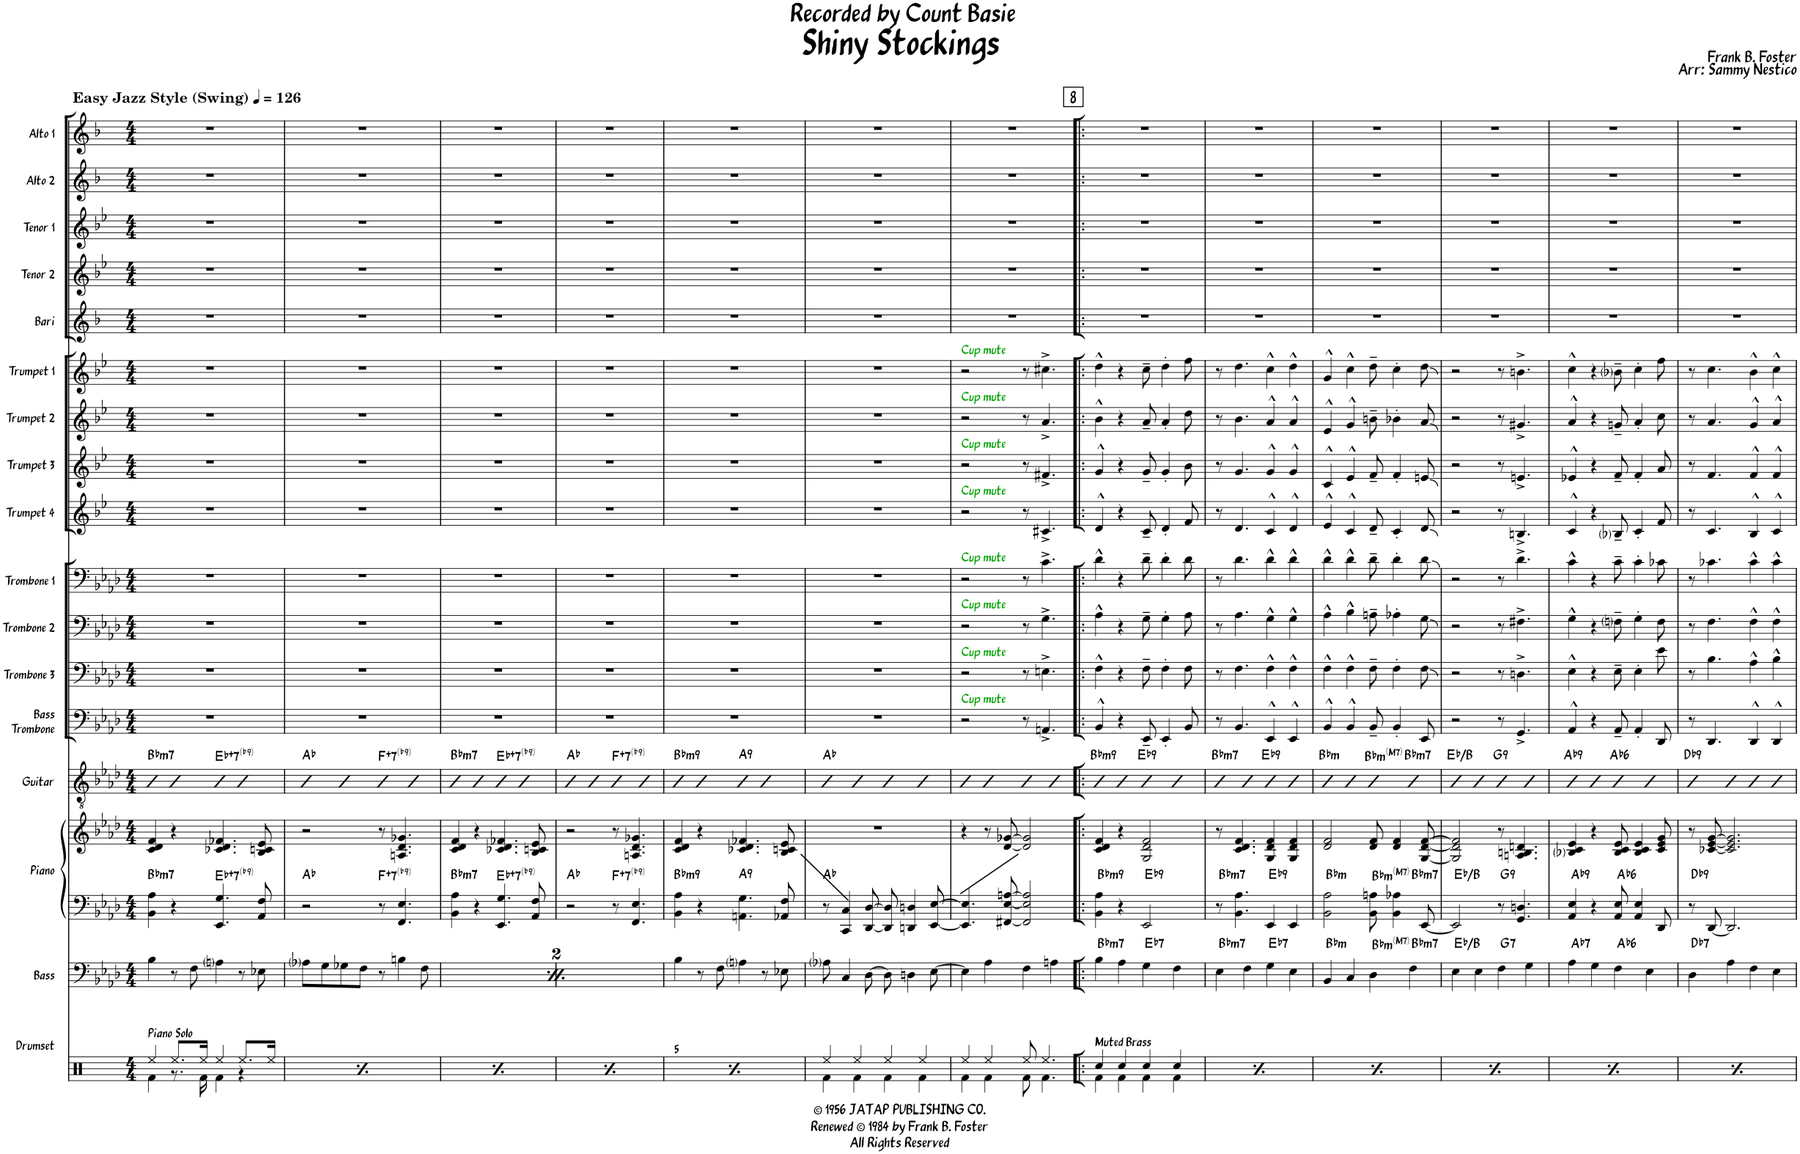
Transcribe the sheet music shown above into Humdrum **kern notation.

**kern	**kern	**kern	**harte	**kern	**kern	**harte	**kern	**harte	**kern	**kern	**kern	**kern	**kern	**kern	**kern	**kern	**kern	**kern	**kern	**kern	**kern
*part17	*part17	*part16	*part16	*part15	*part15	*part15	*part14	*part14	*part13	*part12	*part11	*part10	*part9	*part8	*part7	*part6	*part5	*part4	*part3	*part2	*part1
*staff19	*staff18	*staff17	*	*staff16	*staff15	*	*staff14	*	*staff13	*staff12	*staff11	*staff10	*staff9	*staff8	*staff7	*staff6	*staff5	*staff4	*staff3	*staff2	*staff1
*I"Drumset	*	*I"Bass	*	*I"Piano	*	*	*I"Guitar	*	*I"Bass Trombone	*I"Trombone 3	*I"Trombone 2	*I"Trombone 1	*I"Trumpet 4	*I"Trumpet 3	*I"Trumpet 2	*I"Trumpet 1	*I"Bari	*I"Tenor 2	*I"Tenor 1	*I"Alto 2	*I"Alto 1
*I'D. Set	*	*I'Bass	*	*I'Pno.	*	*	*	*	*I'B. Tbn.	*I'Tbn. 3	*I'Tbn. 2	*I'Tbn. 1	*I'Tpt 4	*I'Tpt 3	*	*I'Tpt 1	*	*	*	*	*
*	*stria1	*	*	*	*	*	*	*	*	*	*	*	*	*	*	*	*	*	*	*	*
*clefX	*clefX	*clefF4	*	*clefF4	*clefG2	*	*clefGv2	*	*clefF4	*clefF4	*clefF4	*clefF4	*clefG2	*clefG2	*clefG2	*clefG2	*clefG2	*clefG2	*clefG2	*clefG2	*clefG2
*	*	*Trd7c12	*	*	*	*	*	*	*	*	*	*	*Trd1c2	*Trd1c2	*Trd1c2	*Trd1c2	*Trd12c21	*Trd8c14	*Trd8c14	*Trd5c9	*Trd5c9
*k[]	*k[]	*k[b-e-a-d-]	*	*k[b-e-a-d-]	*k[b-e-a-d-]	*	*k[b-e-a-d-]	*	*k[b-e-a-d-]	*k[b-e-a-d-]	*k[b-e-a-d-]	*k[b-e-a-d-]	*k[b-e-]	*k[b-e-]	*k[b-e-]	*k[b-e-]	*k[b-]	*k[b-e-]	*k[b-e-]	*k[b-]	*k[b-]
*M4/4	*M4/4	*M4/4	*	*M4/4	*M4/4	*	*M4/4	*	*M4/4	*M4/4	*M4/4	*M4/4	*M4/4	*M4/4	*M4/4	*M4/4	*M4/4	*M4/4	*M4/4	*M4/4	*M4/4
*MM126	*MM126	*MM126	*	*MM126	*MM126	*	*MM126	*	*MM126	*MM126	*MM126	*MM126	*MM126	*MM126	*MM126	*MM126	*MM126	*MM126	*MM126	*MM126	*MM126
=1	=1	=1	=1	=1	=1	=1	=1	=1	=1	=1	=1	=1	=1	=1	=1	=1	=1	=1	=1	=1	=1
*^	*	*	*	*	*	*	*	*	*	*	*	*	*	*	*	*	*	*	*	*	*
!	!	!	!	!	!	!	!	!	!	!	!	!	!	!	!	!	!	!	!	!	!	!LO:TX:a:B:t=Easy Jazz Style (Swing)
!LO:TX:a:t=Piano Solo	!	!	!	!	!	!	!LO:H:kt=m7	!	!LO:H:kt=m7	!	!	!	!	!	!	!	!	!	!	!	!	!
4Ree/	4Rf\	1r	4B-\	.	4BB-\ 4A-\	4c/ 4d-/ 4f/	Bb:min7	4B-	Bb:min7	1r	1r	1r	1r	1r	1r	1r	1r	1r	1r	1r	1r	1r
8.Ree/L	8.r	.	8r	.	4r	4r	.	4B-	.	.	.	.	.	.	.	.	.	.	.	.	.	.
.	.	.	8F\	.	.	.	.	.	.	.	.	.	.	.	.	.	.	.	.	.	.	.
16Ree/Jk	16Rf\	.	.	.	.	.	.	.	.	.	.	.	.	.	.	.	.	.	.	.	.	.
!	!	!	!	!	!	!	!LO:H:kt=7	!	!LO:H:kt=7	!	!	!	!	!	!	!	!	!	!	!	!	!
4Ree/	4Rf\	.	4Ani\	.	4.EE-/ 4.G/	4.c-X/ 4.d-/ 4.f-X/	Eb:aug(b7,b9)	4B-	Eb:aug(b7,b9)	.	.	.	.	.	.	.	.	.	.	.	.	.
8.Ree/L	4r	.	8r	.	.	.	.	4B-	.	.	.	.	.	.	.	.	.	.	.	.	.	.
.	.	.	8E-X\	.	8AA-/ 8F/	8B-/ 8cn/ 8e-/	.	.	.	.	.	.	.	.	.	.	.	.	.	.	.	.
16Ree/Jk	.	.	.	.	.	.	.	.	.	.	.	.	.	.	.	.	.	.	.	.	.	.
=2	=2	=2	=2	=2	=2	=2	=2	=2	=2	=2	=2	=2	=2	=2	=2	=2	=2	=2	=2	=2	=2	=2
!LO:TX:a:t=Piano Solo	!	!	!	!	!	!	!	!	!	!	!	!	!	!	!	!	!	!	!	!	!	!
4Ree/	4Rf\	1r	8A-i\L	.	2r	2r	Ab:maj	4B-	Ab:maj	1r	1r	1r	1r	1r	1r	1r	1r	1r	1r	1r	1r	1r
.	.	.	8G\	.	.	.	.	.	.	.	.	.	.	.	.	.	.	.	.	.	.	.
8.Ree/L	8.r	.	8G-X\	.	.	.	.	4B-	.	.	.	.	.	.	.	.	.	.	.	.	.	.
.	.	.	8F\J	.	.	.	.	.	.	.	.	.	.	.	.	.	.	.	.	.	.	.
16Ree/Jk	16Rf\	.	.	.	.	.	.	.	.	.	.	.	.	.	.	.	.	.	.	.	.	.
!	!	!	!	!	!	!	!LO:H:kt=7	!	!LO:H:kt=7	!	!	!	!	!	!	!	!	!	!	!	!	!
4Ree/	4Rf\	.	8r	.	8r	8r	F:aug(b7,b9)	4B-	F:aug(b7,b9)	.	.	.	.	.	.	.	.	.	.	.	.	.
.	.	.	4Bn\	.	4.FF/ 4.E-/	4.An/ 4.d-/ 4.g-X/	.	.	.	.	.	.	.	.	.	.	.	.	.	.	.	.
8.Ree/L	4r	.	.	.	.	.	.	4B-	.	.	.	.	.	.	.	.	.	.	.	.	.	.
.	.	.	8F\	.	.	.	.	.	.	.	.	.	.	.	.	.	.	.	.	.	.	.
16Ree/Jk	.	.	.	.	.	.	.	.	.	.	.	.	.	.	.	.	.	.	.	.	.	.
=3	=3	=3	=3	=3	=3	=3	=3	=3	=3	=3	=3	=3	=3	=3	=3	=3	=3	=3	=3	=3	=3	=3
!LO:TX:a:t=Piano Solo	!	!	!	!	!	!	!LO:H:kt=m7	!	!LO:H:kt=m7	!	!	!	!	!	!	!	!	!	!	!	!	!
4Ree/	4Rf\	1r	4B-\	.	4BB-\ 4A-\	4c/ 4d-/ 4f/	Bb:min7	4B-	Bb:min7	1r	1r	1r	1r	1r	1r	1r	1r	1r	1r	1r	1r	1r
8.Ree/L	8.r	.	8r	.	4r	4r	.	4B-	.	.	.	.	.	.	.	.	.	.	.	.	.	.
.	.	.	8F\	.	.	.	.	.	.	.	.	.	.	.	.	.	.	.	.	.	.	.
16Ree/Jk	16Rf\	.	.	.	.	.	.	.	.	.	.	.	.	.	.	.	.	.	.	.	.	.
!	!	!	!	!	!	!	!LO:H:kt=7	!	!LO:H:kt=7	!	!	!	!	!	!	!	!	!	!	!	!	!
4Ree/	4Rf\	.	4Ani\	.	4.EE-/ 4.G/	4.c-X/ 4.d-/ 4.f-X/	Eb:aug(b7,b9)	4B-	Eb:aug(b7,b9)	.	.	.	.	.	.	.	.	.	.	.	.	.
8.Ree/L	4r	.	8r	.	.	.	.	4B-	.	.	.	.	.	.	.	.	.	.	.	.	.	.
.	.	.	8E-X\	.	8AA-/ 8F/	8B-/ 8cn/ 8e-/	.	.	.	.	.	.	.	.	.	.	.	.	.	.	.	.
16Ree/Jk	.	.	.	.	.	.	.	.	.	.	.	.	.	.	.	.	.	.	.	.	.	.
=4	=4	=4	=4	=4	=4	=4	=4	=4	=4	=4	=4	=4	=4	=4	=4	=4	=4	=4	=4	=4	=4	=4
!LO:TX:a:t=Piano Solo	!	!	!	!	!	!	!	!	!	!	!	!	!	!	!	!	!	!	!	!	!	!
4Ree/	4Rf\	1r	8A-i\L	.	2r	2r	Ab:maj	4B-	Ab:maj	1r	1r	1r	1r	1r	1r	1r	1r	1r	1r	1r	1r	1r
.	.	.	8G\	.	.	.	.	.	.	.	.	.	.	.	.	.	.	.	.	.	.	.
8.Ree/L	8.r	.	8G-X\	.	.	.	.	4B-	.	.	.	.	.	.	.	.	.	.	.	.	.	.
.	.	.	8F\J	.	.	.	.	.	.	.	.	.	.	.	.	.	.	.	.	.	.	.
16Ree/Jk	16Rf\	.	.	.	.	.	.	.	.	.	.	.	.	.	.	.	.	.	.	.	.	.
!	!	!	!	!	!	!	!LO:H:kt=7	!	!LO:H:kt=7	!	!	!	!	!	!	!	!	!	!	!	!	!
4Ree/	4Rf\	.	8r	.	8r	8r	F:aug(b7,b9)	4B-	F:aug(b7,b9)	.	.	.	.	.	.	.	.	.	.	.	.	.
.	.	.	4Bn\	.	4.FF/ 4.E-/	4.An/ 4.d-/ 4.g-X/	.	.	.	.	.	.	.	.	.	.	.	.	.	.	.	.
8.Ree/L	4r	.	.	.	.	.	.	4B-	.	.	.	.	.	.	.	.	.	.	.	.	.	.
.	.	.	8F\	.	.	.	.	.	.	.	.	.	.	.	.	.	.	.	.	.	.	.
16Ree/Jk	.	.	.	.	.	.	.	.	.	.	.	.	.	.	.	.	.	.	.	.	.	.
=5	=5	=5	=5	=5	=5	=5	=5	=5	=5	=5	=5	=5	=5	=5	=5	=5	=5	=5	=5	=5	=5	=5
!LO:TX:a:t=Piano Solo	!	!	!	!	!	!	!LO:H:kt=m9	!	!LO:H:kt=m9	!	!	!	!	!	!	!	!	!	!	!	!	!
4Ree/	4Rf\	1r	4B-\	.	4BB-\ 4A-\	4c/ 4d-/ 4f/	Bb:min9	4B-	Bb:min9	1r	1r	1r	1r	1r	1r	1r	1r	1r	1r	1r	1r	1r
8.Ree/L	8.r	.	8r	.	4r	4r	.	4B-	.	.	.	.	.	.	.	.	.	.	.	.	.	.
.	.	.	8F\	.	.	.	.	.	.	.	.	.	.	.	.	.	.	.	.	.	.	.
16Ree/Jk	16Rf\	.	.	.	.	.	.	.	.	.	.	.	.	.	.	.	.	.	.	.	.	.
!	!	!	!	!	!	!	!LO:H:kt=9	!	!LO:H:kt=9	!	!	!	!	!	!	!	!	!	!	!	!	!
4Ree/	4Rf\	.	4Ani\	.	4.AAn\ 4.G\	4.c-X/ 4.d-/ 4.f-X/	A:9	4B-	A:9	.	.	.	.	.	.	.	.	.	.	.	.	.
8.Ree/L	4r	.	8r	.	.	.	.	4B-	.	.	.	.	.	.	.	.	.	.	.	.	.	.
.	.	.	8E-X\	.	8AA-X/ 8F/	8B-/ 8cn/ 8e-/	.	.	.	.	.	.	.	.	.	.	.	.	.	.	.	.
16Ree/Jk	.	.	.	.	.	.	.	.	.	.	.	.	.	.	.	.	.	.	.	.	.	.
=6	=6	=6	=6	=6	=6	=6	=6	=6	=6	=6	=6	=6	=6	=6	=6	=6	=6	=6	=6	=6	=6	=6
4Ree/	4Rf\	1r	8A-i\	.	8r	1r	Ab:maj	4B-	Ab:maj	1r	1r	1r	1r	1r	1r	1r	1r	1r	1r	1r	1r	1r
.	.	.	4C/	.	4CC/ 4C/	.	.	.	.	.	.	.	.	.	.	.	.	.	.	.	.	.
4Ree/	4Rf\	.	.	.	.	.	.	4B-	.	.	.	.	.	.	.	.	.	.	.	.	.	.
.	.	.	[8D-\	.	[8DD-/ [8D-/	.	.	.	.	.	.	.	.	.	.	.	.	.	.	.	.	.
4Ree/	4Rf\	.	8D-\]	.	8DD-/] 8D-/]	.	.	4B-	.	.	.	.	.	.	.	.	.	.	.	.	.	.
.	.	.	4Dn\	.	4DDn/ 4Dn/	.	.	.	.	.	.	.	.	.	.	.	.	.	.	.	.	.
4Ree/	4Rf\	.	.	.	.	.	.	4B-	.	.	.	.	.	.	.	.	.	.	.	.	.	.
.	.	.	[8E-\	.	[8EE-/ [8E-/	.	.	.	.	.	.	.	.	.	.	.	.	.	.	.	.	.
=7	=7	=7	=7	=7	=7	=7	=7	=7	=7	=7	=7	=7	=7	=7	=7	=7	=7	=7	=7	=7	=7	=7
!	!	!	!	!	!	!	!	!	!	!	!	!	!	!	!	!	!LO:TX:a:color=#00AA00:t=Cup mute	!	!	!	!	!
!	!	!	!	!	!	!	!	!	!	!	!	!	!	!	!	!LO:TX:a:color=#00AA00:t=Cup mute	!	!	!	!	!	!
!	!	!	!	!	!	!	!	!	!	!	!	!	!	!	!LO:TX:a:color=#00AA00:t=Cup mute	!	!	!	!	!	!	!
!	!	!	!	!	!	!	!	!	!	!	!	!	!	!LO:TX:a:color=#00AA00:t=Cup mute	!	!	!	!	!	!	!	!
!	!	!	!	!	!	!	!	!	!	!	!	!	!LO:TX:a:color=#00AA00:t=Cup mute	!	!	!	!	!	!	!	!	!
!	!	!	!	!	!	!	!	!	!	!	!	!LO:TX:a:color=#00AA00:t=Cup mute	!	!	!	!	!	!	!	!	!	!
!	!	!	!	!	!	!	!	!	!	!	!LO:TX:a:color=#00AA00:t=Cup mute	!	!	!	!	!	!	!	!	!	!	!
!	!	!	!	!	!	!	!	!	!	!LO:TX:a:color=#00AA00:t=Cup mute	!	!	!	!	!	!	!	!	!	!	!	!
4Ree/	4Rf\	1r	4E-\]	.	4.EE-/] 4.E-/]	4r	.	4B-	.	2r	2r	2r	2r	2r	2r	2r	2r	1r	1r	1r	1r	1r
4Ree/	4Rf\	.	4A-\	.	.	8r	.	4B-	.	.	.	.	.	.	.	.	.	.	.	.	.	.
.	.	.	.	.	[8FF#X/ [8E-/ [8An/	[8d-/ [8g-X/	.	.	.	.	.	.	.	.	.	.	.	.	.	.	.	.
8Ree/	8Rf\	.	4F\	.	2FF#/] 2E-/] 2A/]	2d-/] 2g-/]	.	4B-	.	8r	8r	8r	8r	8r	8r	8r	8r	.	.	.	.	.
4.Ree/	4.Rf\	.	.	.	.	.	.	.	.	4.AAn^/	4.En^\	4.G^\	4.c^\	4.c#X^/	4.f#X^/	4.a^/	4.cc#X^\	.	.	.	.	.
.	.	.	4An\	.	.	.	.	4B-	.	.	.	.	.	.	.	.	.	.	.	.	.	.
!!LO:REH:place=s1:a:B:rj:fs=14:t=8
=8!|:	=8!|:	=8!|:	=8!|:	=8!|:	=8!|:	=8!|:	=8!|:	=8!|:	=8!|:	=8!|:	=8!|:	=8!|:	=8!|:	=8!|:	=8!|:	=8!|:	=8!|:	=8!|:	=8!|:	=8!|:	=8!|:	=8!|:
!LO:TX:a:t=Muted Brass	!	!	!	!LO:H:kt=m7	!	!	!LO:H:kt=m9	!	!LO:H:kt=m9	!	!	!	!	!	!	!	!	!	!	!	!	!
4Rcc/	4Rf\	1r	4B-\	Bb:min7	4BB-\ 4A-\	4c/ 4d-/ 4f/	Bb:min9	4B-	Bb:min9	4BB-^^/	4F^^\	4A-^^\	4d-^^\	4d^^/	4g^^/	4b-^^\	4dd^^\	1r	1r	1r	1r	1r
4Rcc/	4Rf\	.	4A-\	.	4r	4r	.	4B-	.	4r	4r	4r	4r	4r	4r	4r	4r	.	.	.	.	.
!	!	!	!	!LO:H:kt=7	!	!	!LO:H:kt=9	!	!LO:H:kt=9	!	!	!	!	!	!	!	!	!	!	!	!	!
4Rcc/	4Rf\	.	4G\	Eb:7	2EE-/	2G/ 2d-/ 2f/	Eb:9	4B-	Eb:9	8EE-~/	8F~\	8G~\	8d-~\	8c~/	8g~/	8a~/	8cc~\	.	.	.	.	.
.	.	.	.	.	.	.	.	.	.	4EE-'/	4F'\	4G'\	4d-'\	4d'/	4g'/	4a'/	4dd'\	.	.	.	.	.
4Rcc/	4Rf\	.	4F\	.	.	.	.	4B-	.	.	.	.	.	.	.	.	.	.	.	.	.	.
.	.	.	.	.	.	.	.	.	.	8BB-/	8F\	8A-\	8d-\	8f/	8b-\	8dd\	8ff\	.	.	.	.	.
=9	=9	=9	=9	=9	=9	=9	=9	=9	=9	=9	=9	=9	=9	=9	=9	=9	=9	=9	=9	=9	=9	=9
!LO:TX:a:t=Muted Brass	!	!	!	!LO:H:kt=m7	!	!	!LO:H:kt=m7	!	!LO:H:kt=m7	!	!	!	!	!	!	!	!	!	!	!	!	!
4Rcc/	4Rf\	1r	4E-\	Bb:min7	8r	8r	Bb:min7	4B-	Bb:min7	8r	8r	8r	8r	8r	8r	8r	8r	1r	1r	1r	1r	1r
.	.	.	.	.	4.BB-\ 4.A-\	4.c/ 4.d-/ 4.f/	.	.	.	4.BB-/	4.F\	4.A-\	4.d-\	4.d/	4.g/	4.b-\	4.dd\	.	.	.	.	.
4Rcc/	4Rf\	.	4F\	.	.	.	.	4B-	.	.	.	.	.	.	.	.	.	.	.	.	.	.
!	!	!	!	!LO:H:kt=7	!	!	!LO:H:kt=9	!	!LO:H:kt=9	!	!	!	!	!	!	!	!	!	!	!	!	!
4Rcc/	4Rf\	.	4G\	Eb:7	4EE-/	4G/ 4d-/ 4f/	Eb:9	4B-	Eb:9	4EE-^^/	4F^^\	4G^^\	4d-^^\	4c^^/	4g^^/	4a^^/	4cc^^\	.	.	.	.	.
4Rcc/	4Rf\	.	4E-\	.	4EE-/	4G/ 4d-/ 4f/	.	4B-	.	4EE-^^/	4F^^\	4G^^\	4d-^^\	4d^^/	4g^^/	4a^^/	4dd^^\	.	.	.	.	.
=10	=10	=10	=10	=10	=10	=10	=10	=10	=10	=10	=10	=10	=10	=10	=10	=10	=10	=10	=10	=10	=10	=10
!LO:TX:a:t=Muted Brass	!	!	!	!LO:H:kt=m	!	!	!LO:H:kt=m	!	!LO:H:kt=m	!	!	!	!	!	!	!	!	!	!	!	!	!
*	*	*	*	*	*	*^	*	*	*	*	*	*	*	*	*	*	*	*	*	*	*	*
4Rcc/	4Rf\	1r	4BB-/	Bb:min	2BB-\ 2A-\	2d-/ 2f/	2.ryy	Bb:min	4B-	Bb:min	4BB-^^/	4F^^\	4A-^^\	4d-^^\	4e-^^/	4c^^/	4e-^^/	4g^^/	1r	1r	1r	1r	1r
4Rcc/	4Rf\	.	4C/	.	.	.	.	.	4B-	.	4BB-^^/	4F^^\	4B-^^\	4d-^^\	4c^^/	4e-^^/	4g^^/	4cc^^\	.	.	.	.	.
!	!	!	!	!LO:H:kt=mM7	!	!	!	!LO:H:kt=mM7	!	!LO:H:kt=mM7	!	!	!	!	!	!	!	!	!	!	!	!	!
4Rcc/	4Rf\	.	4D-\	Bb:minmaj7	8BB-\ 8An\	8d-/ 8f/	.	Bb:minmaj7	4B-	Bb:minmaj7	8BB-~/	8F~\	8An~\	8d-~\	8d~/	8f~/	8bn~\	8dd~\	.	.	.	.	.
.	.	.	.	.	4BB-\ 4A-X\	4d-/ 4f/	.	.	.	.	4BB-'/	4F'\	4A-X'\	4d-'\	4c'/	4f'/	4b-X'\	4cc'\	.	.	.	.	.
!	!	!	!	!LO:H:kt=m7	!	!	!	!LO:H:kt=m7	!	!LO:H:kt=m7	!	!	!	!	!	!	!	!	!	!	!	!	!
4Rcc/	4Rf\	.	4F\	Bb:min7	.	.	4ryy	Bb:min7	4B-	Bb:min7	.	.	.	.	.	.	.	.	.	.	.	.	.
.	.	.	.	.	[8EE-/	[8G/ [8d-/ [8f/	.	.	.	.	8EE-/	8F\	8G\	8d-\	8d/	8en/	8a/	8dd\	.	.	.	.	.
=11	=11	=11	=11	=11	=11	=11	=11	=11	=11	=11	=11	=11	=11	=11	=11	=11	=11	=11	=11	=11	=11	=11	=11
!LO:TX:a:t=Muted Brass	!	!	!	!	!	!	!	!	!	!	!	!	!	!	!	!	!	!	!	!	!	!	!
*	*	*	*	*	*	*v	*v	*	*	*	*	*	*	*	*	*	*	*	*	*	*	*	*
4Rcc/	4Rf\	1r	4E-\	Eb:maj/#5	2EE-/]	2G/] 2d-/] 2f/]	Eb:maj/#5	4B-	Eb:maj/#5	2r	2r	2r	2r	2r	2r	2r	2r	1r	1r	1r	1r	1r
4Rcc/	4Rf\	.	4E-\	.	.	.	.	4B-	.	.	.	.	.	.	.	.	.	.	.	.	.	.
!	!	!	!	!LO:H:kt=7	!	!	!LO:H:kt=9	!	!LO:H:kt=9	!	!	!	!	!	!	!	!	!	!	!	!	!
4Rcc/	4Rf\	.	4F\	G:7	8r	8r	G:9	4B-	G:9	8r	8r	8r	8r	8r	8r	8r	8r	.	.	.	.	.
.	.	.	.	.	4.GG/ 4.Dn/	4.An/ 4.Bn/ 4.dn/	.	.	.	4.GG^/	4.Dn^\	4.F#X^\	4.d-^\	4.Bn^/	4.en^/	4.g#X^/	4.bn^\	.	.	.	.	.
4Rcc/	4Rf\	.	4G\	.	.	.	.	4B-	.	.	.	.	.	.	.	.	.	.	.	.	.	.
=12	=12	=12	=12	=12	=12	=12	=12	=12	=12	=12	=12	=12	=12	=12	=12	=12	=12	=12	=12	=12	=12	=12
!LO:TX:a:t=Muted Brass	!	!	!	!LO:H:kt=7	!	!	!LO:H:kt=9	!	!LO:H:kt=9	!	!	!	!	!	!	!	!	!	!	!	!	!
4Rcc/	4Rf\	1r	4A-\	Ab:7	4AA-/ 4E-/	4B-i/ 4c/ 4e-/	Ab:9	4B-	Ab:9	4AA-^^/	4E-^^\	4G^^\	4c^^\	4c^^/	4e-X^^/	4a^^/	4cc^^\	1r	1r	1r	1r	1r
4Rcc/	4Rf\	.	4G\	.	4r	4r	.	4B-	.	4r	4r	4r	4r	4r	4r	4r	4r	.	.	.	.	.
!	!	!	!	!LO:H:kt=6	!	!	!LO:H:kt=6	!	!LO:H:kt=6	!	!	!	!	!	!	!	!	!	!	!	!	!
4Rcc/	4Rf\	.	4F\	Ab:maj6	8AA-/ 8E-/	8B-/ 8c/ 8e-/	Ab:maj6	4B-	Ab:maj6	8AA-~/	8E-~\	8Fni~\	8c~\	8B-i~/	8f~/	8gn~/	8b-i~\	.	.	.	.	.
.	.	.	.	.	4AA-/ 4E-/	4B-/ 4c/ 4e-/	.	.	.	4AA-'/	4E-'\	4G'\	4c'\	4c'/	4f'/	4a'/	4cc'\	.	.	.	.	.
4Rcc/	4Rf\	.	4E-\	.	.	.	.	4B-	.	.	.	.	.	.	.	.	.	.	.	.	.	.
.	.	.	.	.	8DD-/	8c/ 8e-/ 8g/	.	.	.	8DD-/	8e-\	8F\	8c-X\	8f/	8a/	8cc\	8ff\	.	.	.	.	.
=13	=13	=13	=13	=13	=13	=13	=13	=13	=13	=13	=13	=13	=13	=13	=13	=13	=13	=13	=13	=13	=13	=13
!LO:TX:a:t=Muted Brass	!	!	!	!LO:H:kt=7	!	!	!LO:H:kt=9	!	!LO:H:kt=9	!	!	!	!	!	!	!	!	!	!	!	!	!
4Rcc/	4Rf\	1r	4D-\	Db:7	8r	8r	Db:9	4B-	Db:9	8r	8r	8r	8r	8r	8r	8r	8r	1r	1r	1r	1r	1r
.	.	.	.	.	[8DD-/	[8c-X/ [8e-/ [8g/	.	.	.	4.DD-/	4.B-\	4.F\	4.c-X\	4.c/	4.f/	4.a/	4.cc\	.	.	.	.	.
4Rcc/	4Rf\	.	4A-\	.	2.DD-/]	2.c-/] 2.e-/] 2.g/]	.	4B-	.	.	.	.	.	.	.	.	.	.	.	.	.	.
4Rcc/	4Rf\	.	4F\	.	.	.	.	4B-	.	4DD-^^/	4A-^^\	4F^^\	4c-^^\	4B-^^/	4f^^/	4g^^/	4b-^^\	.	.	.	.	.
4Rcc/	4Rf\	.	4E-\	.	.	.	.	4B-	.	4DD-^^/	4B-^^\	4F^^\	4c-^^\	4c^^/	4f^^/	4a^^/	4cc^^\	.	.	.	.	.
*v	*v	*	*	*	*	*	*	*	*	*	*	*	*	*	*	*	*	*	*	*	*	*
=	=	=	=	=	=	=	=	=	=	=	=	=	=	=	=	=	=	=	=	=	=
*-	*-	*-	*-	*-	*-	*-	*-	*-	*-	*-	*-	*-	*-	*-	*-	*-	*-	*-	*-	*-	*-
